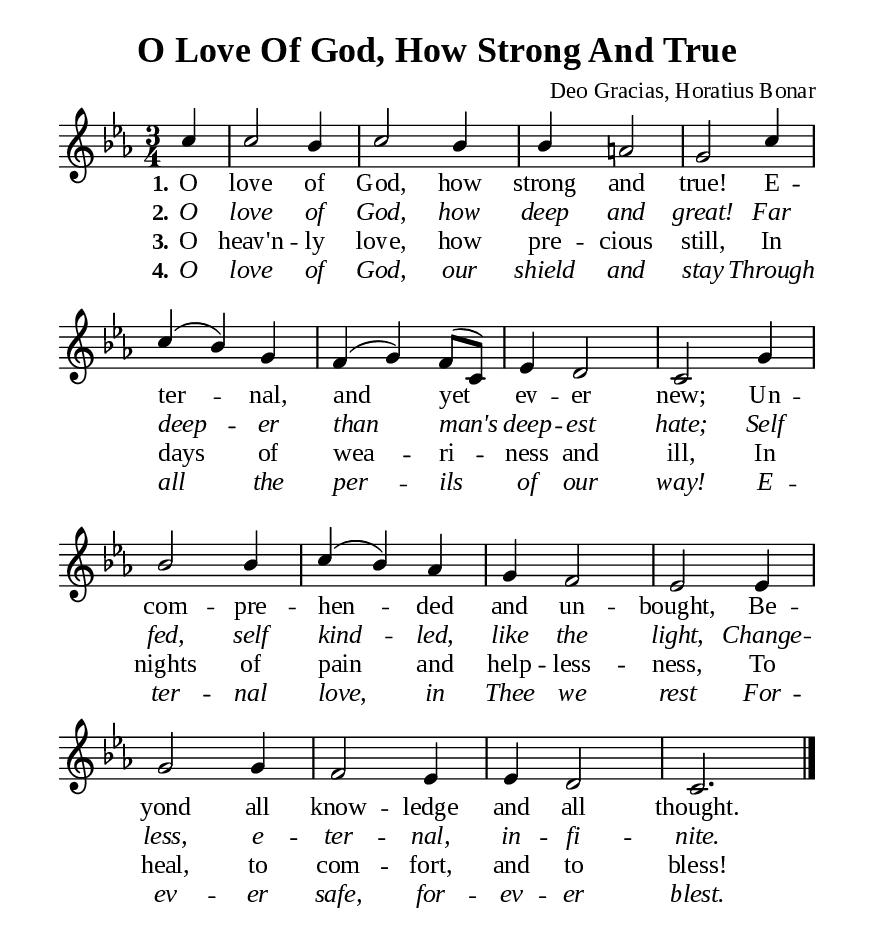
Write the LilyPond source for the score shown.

\version "2.18.2"

\header {
  title = "O Love Of God, How Strong And True"
  composer = "Deo Gracias, Horatius Bonar"
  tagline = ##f
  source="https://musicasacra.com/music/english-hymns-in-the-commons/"
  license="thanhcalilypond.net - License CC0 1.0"
}

global= {
  \key ees \major
  \time 3/4
  \override Score.BarNumber.break-visibility = ##(#f #f #f)
  \override Lyrics.LyricSpace.minimum-distance = #3.0
}

\paper {
  #(set-paper-size "a5")
  top-margin = 10\mm
  bottom-margin = 5\mm
  left-margin = 10\mm
  right-margin = 10\mm
  indent = #0
  #(define fonts
	 (make-pango-font-tree "Liberation Serif"
	 		       "Liberation Serif"
			       "Liberation Serif"
			       (/ 20 20)))
  system-system-spacing = #'((basic-distance . 3) (padding . 3))
}

printItalic = \with {
  \override LyricText.font-shape = #'italic
}

% Verse music
musicVerseSoprano = \relative c'' {
                    \partial 4 c4 |
  %{	01	%} c2 bes4 |
  %{	02	%} c2 bes4 |
  %{	03	%} bes a!2 |
  %{	04	%} g2 c4 |
  %{	05	%} c (bes) g |
  %{	06	%} f (g) f8 (c) |
  %{	07	%} ees4 d2 |
  %{	08	%} c g'4 |
  %{	09	%} bes2 bes4 |
  %{	10	%} c (bes) aes |
  %{	11	%} g f2 |
  %{	12	%} ees2 ees4 |
  %{	13	%} g2 g4 |
  %{	14	%} f2 ees4 |
  %{	15	%} ees d2 |
                    c2. \bar "|."
}

% Verse lyrics
verseOne = \lyricmode {
  \set stanza = #"1."
  O love of God, how strong and true!
  E -- ter -- nal, and yet ev -- er new;
  Un -- com -- pre -- hen -- ded and un -- bought,
  Be -- yond all know -- ledge and all thought.
}

verseTwo = \lyricmode {
  \set stanza = #"2."
  O love of God, how deep and great!
  Far deep -- er than man's deep -- est hate;
  Self  fed, self kind -- led, like the light,
  Change -- less, e -- ter -- nal, in -- fi -- nite.
}

verseThree = \lyricmode {
  \set stanza = #"3."
  O heav'n -- ly love, how pre -- cious still,
  In days of wea -- ri -- ness and ill,
  In nights of pain and help -- less -- ness,
  To heal, to com -- fort, and to bless!
}

verseFour = \lyricmode {
  \set stanza = #"4."
  O love of God, our shield and stay
  Through all the per -- ils of our way!
  E -- ter -- nal love, in Thee we rest
  For -- ev -- er safe, for -- ev -- er blest.
}

% Layout
\score {
    \new ChoirStaff <<
      \new Staff <<
        \clef "treble"
        \new Voice = "sopranos" { \global \stemUp \slurUp \musicVerseSoprano }
      >>
      \new Lyrics \lyricsto sopranos \verseOne
      \new Lyrics \printItalic \lyricsto sopranos \verseTwo
      \new Lyrics \lyricsto sopranos \verseThree
      \new Lyrics \printItalic \lyricsto sopranos \verseFour
    >>
}
